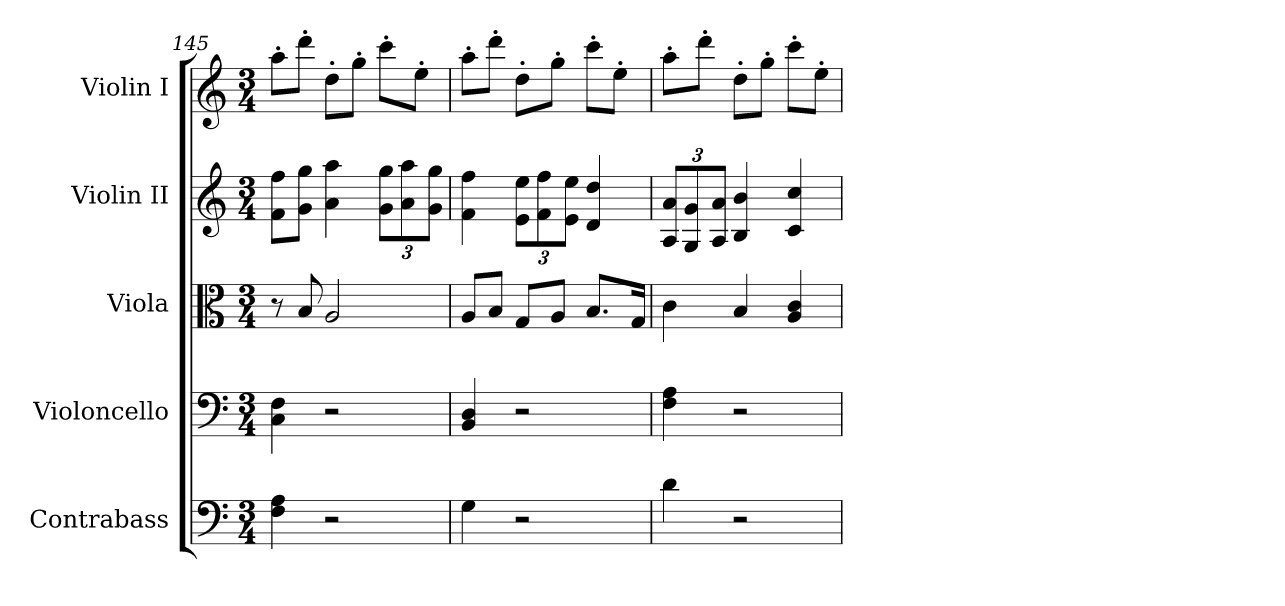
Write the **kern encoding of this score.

**kern	**kern	**kern	**kern	**kern
*part5	*part4	*part3	*part2	*part1
*staff5	*staff4	*staff3	*staff2	*staff1
*I"Contrabass	*I"Violoncello	*I"Viola	*I"Violin II	*I"Violin I
*I'Cb.	*I'Vc.	*I'Vla.	*I'Vln. II	*I'Vln. I
*clefF4	*clefF4	*clefC3	*clefG2	*clefG2
*ITrd7c12	*	*	*	*
*k[]	*k[]	*k[]	*k[]	*k[]
*M3/4	*M3/4	*M3/4	*M3/4	*M3/4
=145	=145	=145	=145	=145
4FF\ 4AA\	4C\ 4F\	8r	8f\ 8ff\L	8aa'\L
.	.	8B/	8g\ 8gg\J	8ddd'\J
*	*	*	*	*MM213
2r	2r	2A/	4a\ 4aa\	8dd'\L
.	.	.	.	8gg'\J
*	*	*	*Xbrackettup	*
.	.	.	12g\ 12gg\L	8ccc'\L
.	.	.	12a\ 12aa\	.
.	.	.	.	8ee'\J
.	.	.	12g\ 12gg\J	.
!!LO:PB:g=z
=146	=146	=146	=146	=146
*	*	*	*	*MM218
4GG\	4BB/ 4D/	8A/L	4f\ 4ff\	8aa'\L
.	.	8B/J	.	8ddd'\J
2r	2r	8G/L	12e\ 12ee\L	8dd'\L
.	.	.	12f\ 12ff\	.
.	.	8A/J	.	8gg'\J
.	.	.	12e\ 12ee\J	.
*	*	*	*	*MM223
.	.	8.B/L	4d/ 4dd/	8ccc'\L
.	.	.	.	8ee'\J
.	.	16G/Jk	.	.
=147	=147	=147	=147	=147
4D\	4F\ 4A\	4c\	12A/ 12a/L	8aa'\L
.	.	.	12G/ 12g/	.
.	.	.	.	8ddd'\J
.	.	.	12A/ 12a/J	.
*	*	*	*	*MM228
2r	2r	4B/	4B/ 4b/	8dd'\L
.	.	.	.	8gg'\J
.	.	4A/ 4c/	4c/ 4cc/	8ccc'\L
.	.	.	.	8ee'\J
=	=	=	=	=
*-	*-	*-	*-	*-
